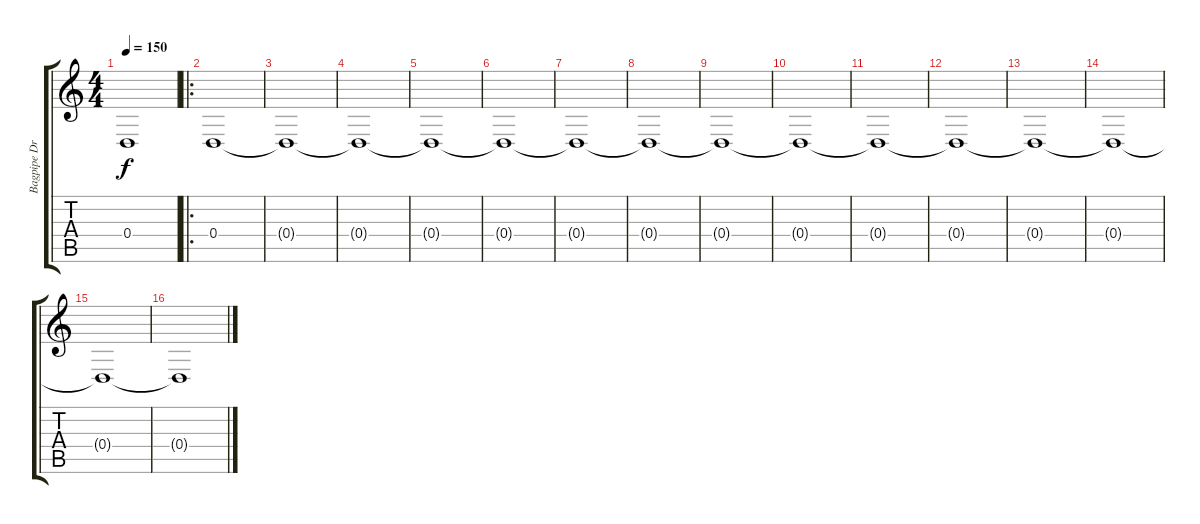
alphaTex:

\track ("Bagpipe Drone" "Bagpipe Dr") {instrument bagpipe}
\staff {score tabs}
\tuning (E4 B3 G3 D3 A2 E2) {hide}
\ts (4 4)
\tempo 150
\clef g2
\ks c
0.4.1{dy f volume 9 instrument bagpipe} |
\ro
0.4.1{volume 13} |
0.4{t}.1 |
0.4{t}.1 |
0.4{t}.1 |
0.4{t}.1 |
0.4{t}.1 |
0.4{t}.1 |
0.4{t}.1 |
0.4{t}.1 |
0.4{t}.1 |
0.4{t}.1 |
0.4{t}.1 |
0.4{t}.1 |
0.4{t}.1 |
0.4{t}.1
